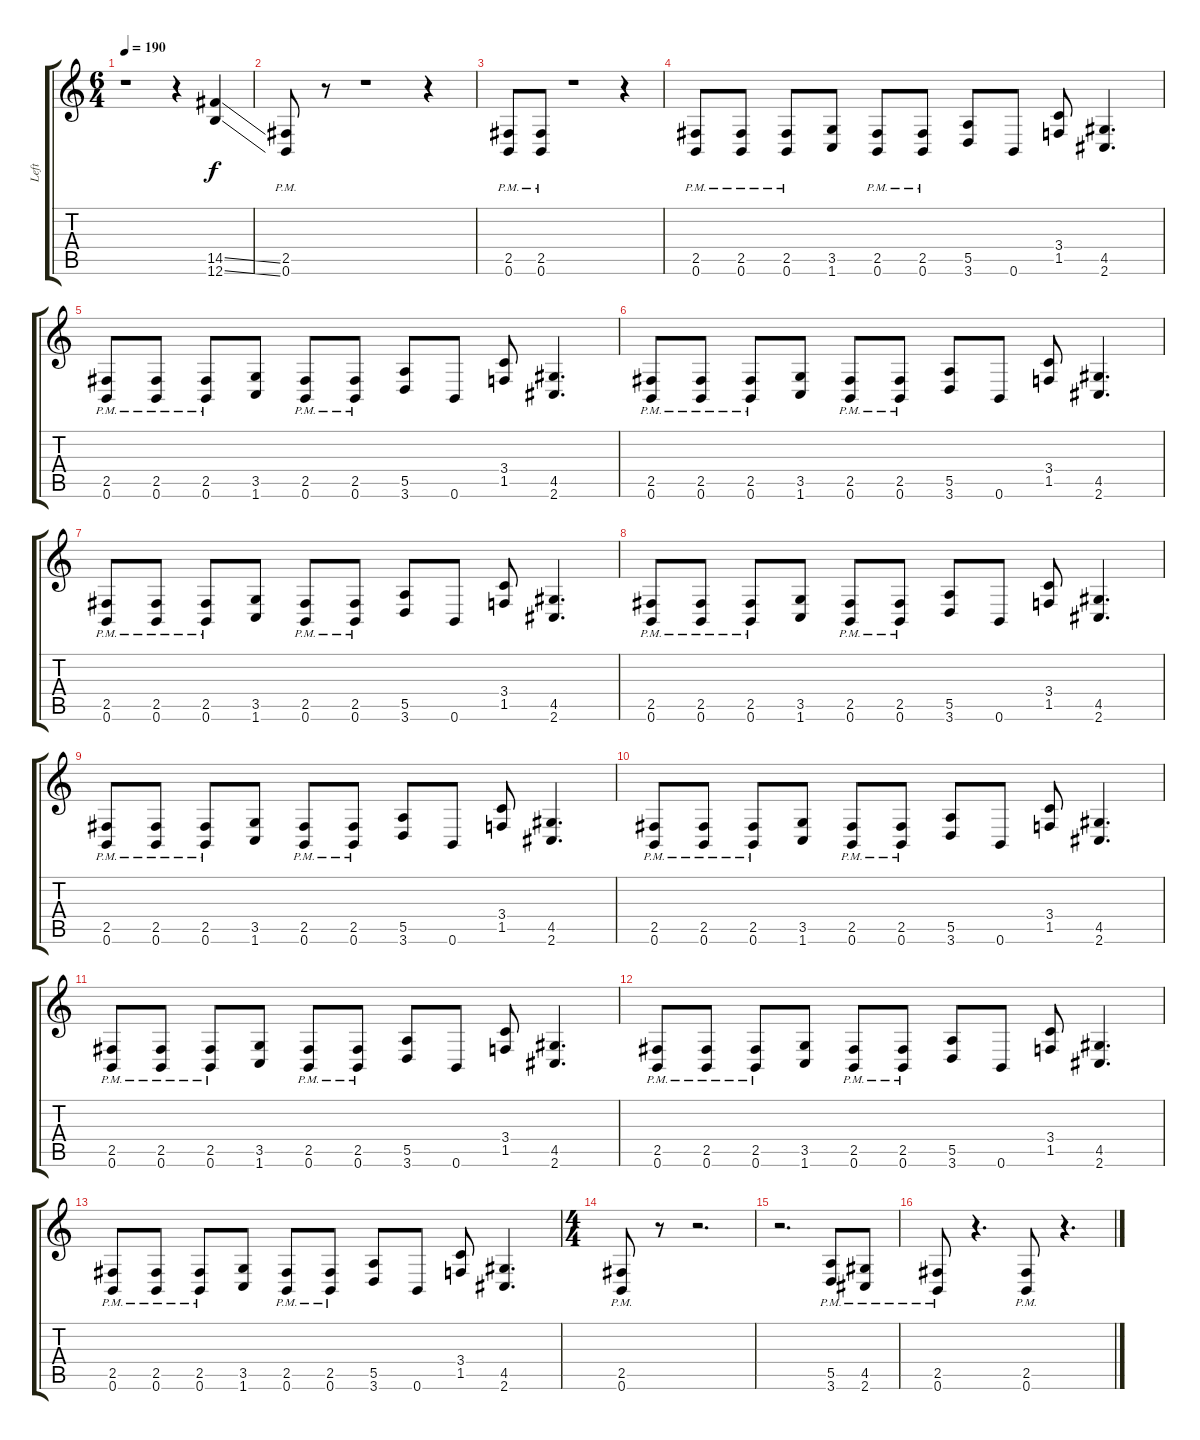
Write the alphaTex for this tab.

\track ("Left" "Left") {instrument distortionguitar}
\staff {score tabs}
\tuning (B3 Gb3 D3 A2 E2 B1) {hide}
\ts (6 4)
\tempo 190
\clef g2
\ks c
r.1{dy f instrument distortionguitar} r.4 (14.5{ss} 12.6{ss}).4 |
(2.5{pm} 0.6{pm}).8 r.8 r.1 r.4 |
(2.5{pm} 0.6{pm}).8 (2.5{pm} 0.6{pm}).8 r.1 r.4 |
(2.5{pm} 0.6{pm}).8 (2.5{pm} 0.6{pm}).8 (2.5{pm} 0.6{pm}).8 (3.5 1.6).8 (2.5{pm} 0.6{pm}).8 (2.5{pm} 0.6{pm}).8 (5.5 3.6).8 0.6.8 (3.4 1.5).8 (4.5 2.6).4{d} |
(2.5{pm} 0.6{pm}).8 (2.5{pm} 0.6{pm}).8 (2.5{pm} 0.6{pm}).8 (3.5 1.6).8 (2.5{pm} 0.6{pm}).8 (2.5{pm} 0.6{pm}).8 (5.5 3.6).8 0.6.8 (3.4 1.5).8 (4.5 2.6).4{d} |
(2.5{pm} 0.6{pm}).8 (2.5{pm} 0.6{pm}).8 (2.5{pm} 0.6{pm}).8 (3.5 1.6).8 (2.5{pm} 0.6{pm}).8 (2.5{pm} 0.6{pm}).8 (5.5 3.6).8 0.6.8 (3.4 1.5).8 (4.5 2.6).4{d} |
(2.5{pm} 0.6{pm}).8 (2.5{pm} 0.6{pm}).8 (2.5{pm} 0.6{pm}).8 (3.5 1.6).8 (2.5{pm} 0.6{pm}).8 (2.5{pm} 0.6{pm}).8 (5.5 3.6).8 0.6.8 (3.4 1.5).8 (4.5 2.6).4{d} |
(2.5{pm} 0.6{pm}).8 (2.5{pm} 0.6{pm}).8 (2.5{pm} 0.6{pm}).8 (3.5 1.6).8 (2.5{pm} 0.6{pm}).8 (2.5{pm} 0.6{pm}).8 (5.5 3.6).8 0.6.8 (3.4 1.5).8 (4.5 2.6).4{d} |
(2.5{pm} 0.6{pm}).8 (2.5{pm} 0.6{pm}).8 (2.5{pm} 0.6{pm}).8 (3.5 1.6).8 (2.5{pm} 0.6{pm}).8 (2.5{pm} 0.6{pm}).8 (5.5 3.6).8 0.6.8 (3.4 1.5).8 (4.5 2.6).4{d} |
(2.5{pm} 0.6{pm}).8 (2.5{pm} 0.6{pm}).8 (2.5{pm} 0.6{pm}).8 (3.5 1.6).8 (2.5{pm} 0.6{pm}).8 (2.5{pm} 0.6{pm}).8 (5.5 3.6).8 0.6.8 (3.4 1.5).8 (4.5 2.6).4{d} |
(2.5{pm} 0.6{pm}).8 (2.5{pm} 0.6{pm}).8 (2.5{pm} 0.6{pm}).8 (3.5 1.6).8 (2.5{pm} 0.6{pm}).8 (2.5{pm} 0.6{pm}).8 (5.5 3.6).8 0.6.8 (3.4 1.5).8 (4.5 2.6).4{d} |
(2.5{pm} 0.6{pm}).8 (2.5{pm} 0.6{pm}).8 (2.5{pm} 0.6{pm}).8 (3.5 1.6).8 (2.5{pm} 0.6{pm}).8 (2.5{pm} 0.6{pm}).8 (5.5 3.6).8 0.6.8 (3.4 1.5).8 (4.5 2.6).4{d} |
(2.5{pm} 0.6{pm}).8 (2.5{pm} 0.6{pm}).8 (2.5{pm} 0.6{pm}).8 (3.5 1.6).8 (2.5{pm} 0.6{pm}).8 (2.5{pm} 0.6{pm}).8 (5.5 3.6).8 0.6.8 (3.4 1.5).8 (4.5 2.6).4{d} |
\ts (4 4)
(2.5{pm} 0.6{pm}).8 r.8 r.2{d} |
r.2{d} (5.5{pm} 3.6{pm}).8 (4.5{pm} 2.6{pm}).8 |
(2.5{pm} 0.6{pm}).8 r.4{d} (2.5{pm} 0.6{pm}).8 r.4{d}
